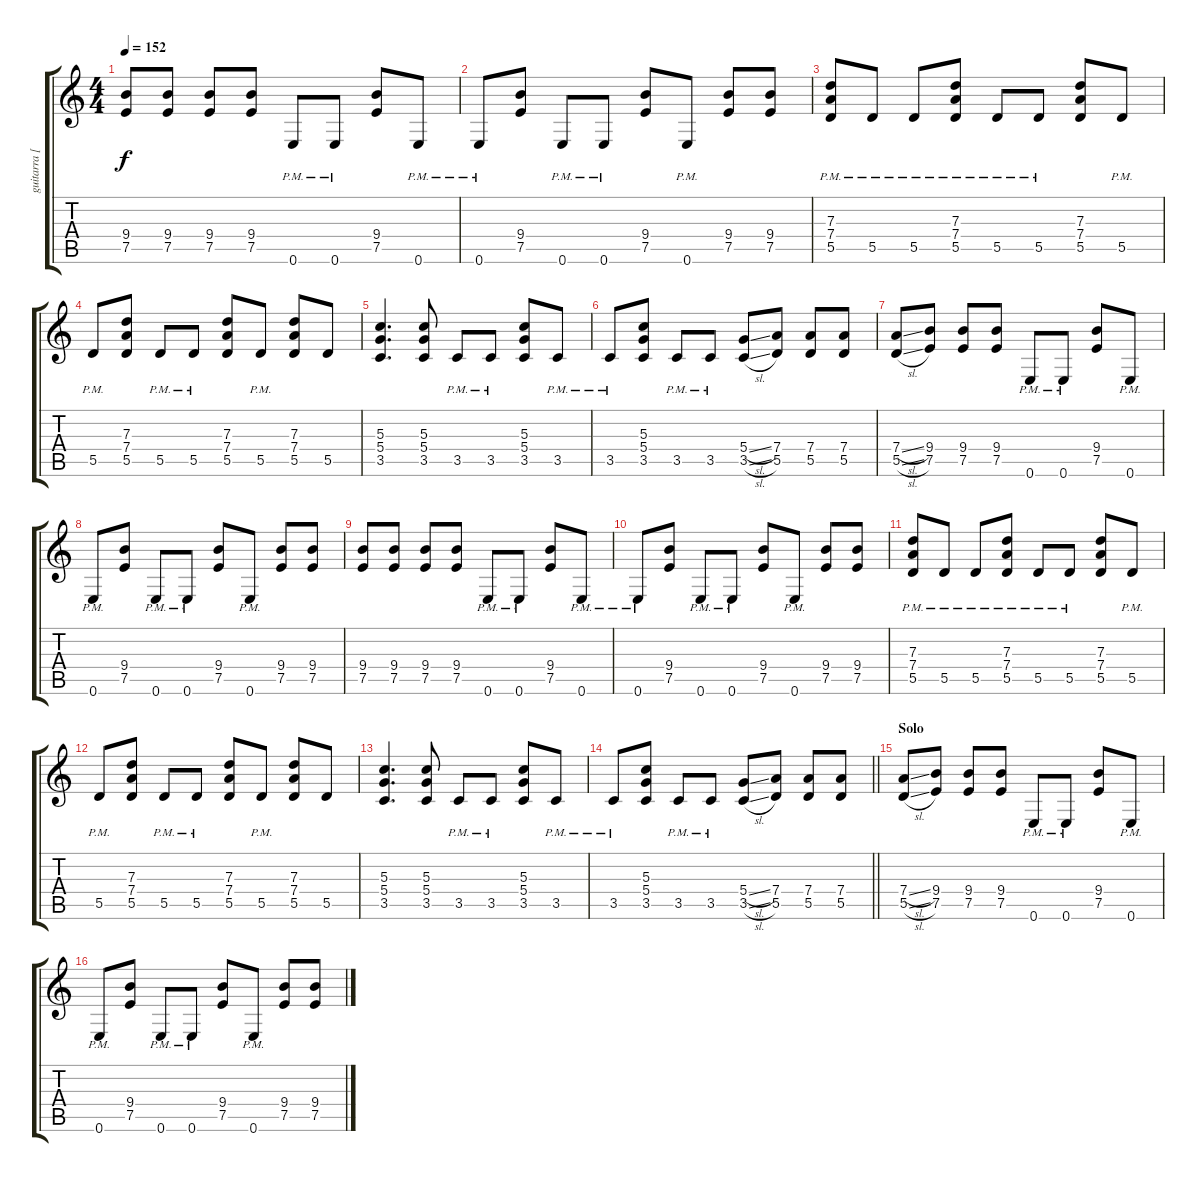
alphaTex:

\track ("guitarra [ritmica]" "guitarra [") {instrument distortionguitar}
\staff {score tabs}
\tuning (E4 B3 G3 D3 A2 E2) {hide}
\ts (4 4)
\tempo 152
\clef g2
\ks c
(9.4 7.5).8{dy f} (9.4 7.5).8 (9.4 7.5).8 (9.4 7.5).8 0.6{pm}.8 0.6{pm}.8 (9.4 7.5).8 0.6{pm}.8 |
0.6{pm}.8 (9.4 7.5).8 0.6{pm}.8 0.6{pm}.8 (9.4 7.5).8 0.6{pm}.8 (9.4 7.5).8 (9.4 7.5).8 |
(7.3{pm} 7.4{pm} 5.5{pm}).8 5.5{pm}.8 5.5{pm}.8 (7.3{pm} 7.4{pm} 5.5{pm}).8 5.5{pm}.8 5.5{pm}.8 (7.3 7.4 5.5).8 5.5{pm}.8 |
5.5{pm}.8 (7.3 7.4 5.5).8 5.5{pm}.8 5.5{pm}.8 (7.3 7.4 5.5).8 5.5{pm}.8 (7.3 7.4 5.5).8 5.5.8 |
(5.3 5.4 3.5).4{d} (5.3 5.4 3.5).8 3.5{pm}.8 3.5{pm}.8 (5.3 5.4 3.5).8 3.5{pm}.8 |
3.5{pm}.8 (5.3 5.4 3.5).8 3.5{pm}.8 3.5{pm}.8 (5.4{sl} 3.5{sl}).8 (7.4 5.5).8 (7.4 5.5).8 (7.4 5.5).8 |
(7.4{sl} 5.5{sl}).8 (9.4 7.5).8 (9.4 7.5).8 (9.4 7.5).8 0.6{pm}.8 0.6{pm}.8 (9.4 7.5).8 0.6{pm}.8 |
0.6{pm}.8 (9.4 7.5).8 0.6{pm}.8 0.6{pm}.8 (9.4 7.5).8 0.6{pm}.8 (9.4 7.5).8 (9.4 7.5).8 |
(9.4 7.5).8 (9.4 7.5).8 (9.4 7.5).8 (9.4 7.5).8 0.6{pm}.8 0.6{pm}.8 (9.4 7.5).8 0.6{pm}.8 |
0.6{pm}.8 (9.4 7.5).8 0.6{pm}.8 0.6{pm}.8 (9.4 7.5).8 0.6{pm}.8 (9.4 7.5).8 (9.4 7.5).8 |
(7.3{pm} 7.4{pm} 5.5{pm}).8 5.5{pm}.8 5.5{pm}.8 (7.3{pm} 7.4{pm} 5.5{pm}).8 5.5{pm}.8 5.5{pm}.8 (7.3 7.4 5.5).8 5.5{pm}.8 |
5.5{pm}.8 (7.3 7.4 5.5).8 5.5{pm}.8 5.5{pm}.8 (7.3 7.4 5.5).8 5.5{pm}.8 (7.3 7.4 5.5).8 5.5.8 |
(5.3 5.4 3.5).4{d} (5.3 5.4 3.5).8 3.5{pm}.8 3.5{pm}.8 (5.3 5.4 3.5).8 3.5{pm}.8 |
\barLineRight lightlight
3.5{pm}.8 (5.3 5.4 3.5).8 3.5{pm}.8 3.5{pm}.8 (5.4{sl} 3.5{sl}).8 (7.4 5.5).8 (7.4 5.5).8 (7.4 5.5).8 |
\section ("" "Solo")
(7.4{sl} 5.5{sl}).8 (9.4 7.5).8 (9.4 7.5).8 (9.4 7.5).8 0.6{pm}.8 0.6{pm}.8 (9.4 7.5).8 0.6{pm}.8 |
0.6{pm}.8 (9.4 7.5).8 0.6{pm}.8 0.6{pm}.8 (9.4 7.5).8 0.6{pm}.8 (9.4 7.5).8 (9.4 7.5).8
